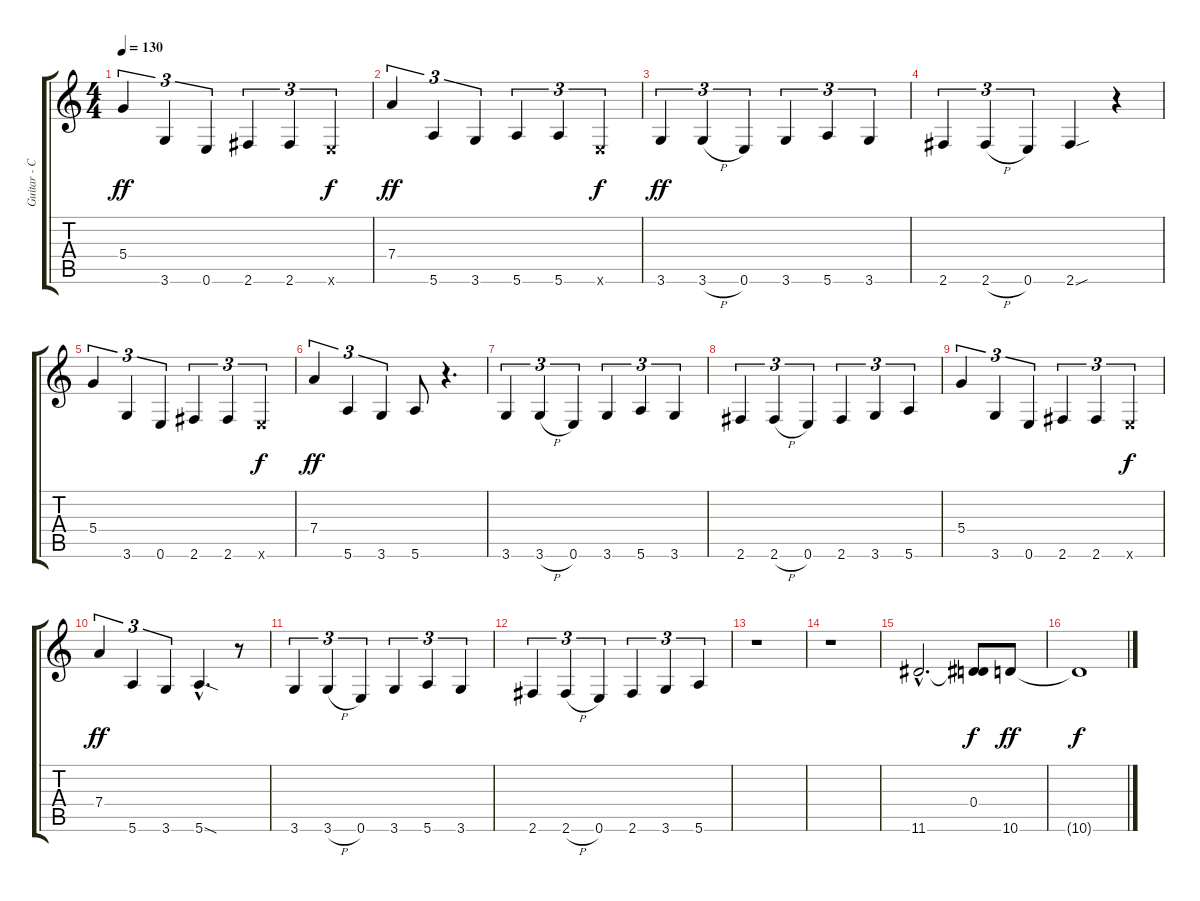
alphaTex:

\track ("Guitar - Cody Votolato" "Guitar - C") {instrument electricguitarclean}
\staff {score tabs}
\tuning (E4 B3 G3 D3 A2 E2) {hide}
\ts (4 4)
\tempo 130
\clef g2
\ks c
5.4.4{tu (3 2) dy ff} 3.6.4{tu (3 2)} 0.6.4{tu (3 2)} 2.6.4{tu (3 2)} 2.6.4{tu (3 2)} 0.6{x}.4{tu (3 2) dy f} |
7.4.4{tu (3 2) dy ff} 5.6.4{tu (3 2)} 3.6.4{tu (3 2)} 5.6.4{tu (3 2)} 5.6.4{tu (3 2)} 0.6{x}.4{tu (3 2) dy f} |
3.6.4{tu (3 2) dy ff} 3.6{h}.4{tu (3 2)} 0.6.4{tu (3 2)} 3.6.4{tu (3 2)} 5.6.4{tu (3 2)} 3.6.4{tu (3 2)} |
2.6.4{tu (3 2)} 2.6{h}.4{tu (3 2)} 0.6.4{tu (3 2)} 2.6{sou}.4 r.4 |
5.4.4{tu (3 2)} 3.6.4{tu (3 2)} 0.6.4{tu (3 2)} 2.6.4{tu (3 2)} 2.6.4{tu (3 2)} 0.6{x}.4{tu (3 2) dy f} |
7.4.4{tu (3 2) dy ff} 5.6.4{tu (3 2)} 3.6.4{tu (3 2)} 5.6.8 r.4{d} |
3.6.4{tu (3 2)} 3.6{h}.4{tu (3 2)} 0.6.4{tu (3 2)} 3.6.4{tu (3 2)} 5.6.4{tu (3 2)} 3.6.4{tu (3 2)} |
2.6.4{tu (3 2)} 2.6{h}.4{tu (3 2)} 0.6.4{tu (3 2)} 2.6.4{tu (3 2)} 3.6.4{tu (3 2)} 5.6.4{tu (3 2)} |
5.4.4{tu (3 2)} 3.6.4{tu (3 2)} 0.6.4{tu (3 2)} 2.6.4{tu (3 2)} 2.6.4{tu (3 2)} 0.6{x}.4{tu (3 2) dy f} |
7.4.4{tu (3 2) dy ff} 5.6.4{tu (3 2)} 3.6.4{tu (3 2)} 5.6{sod hac}.4{d} r.8 |
3.6.4{tu (3 2)} 3.6{h}.4{tu (3 2)} 0.6.4{tu (3 2)} 3.6.4{tu (3 2)} 5.6.4{tu (3 2)} 3.6.4{tu (3 2)} |
2.6.4{tu (3 2)} 2.6{h}.4{tu (3 2)} 0.6.4{tu (3 2)} 2.6.4{tu (3 2)} 3.6.4{tu (3 2)} 5.6.4{tu (3 2)} |
r.1{instrument electricguitarclean} |
r.1 |
11.6{hac}.2{d} (0.4 11.6{t}).8{dy f} 10.6.8{dy ff} |
10.6{t}.1{dy f}
